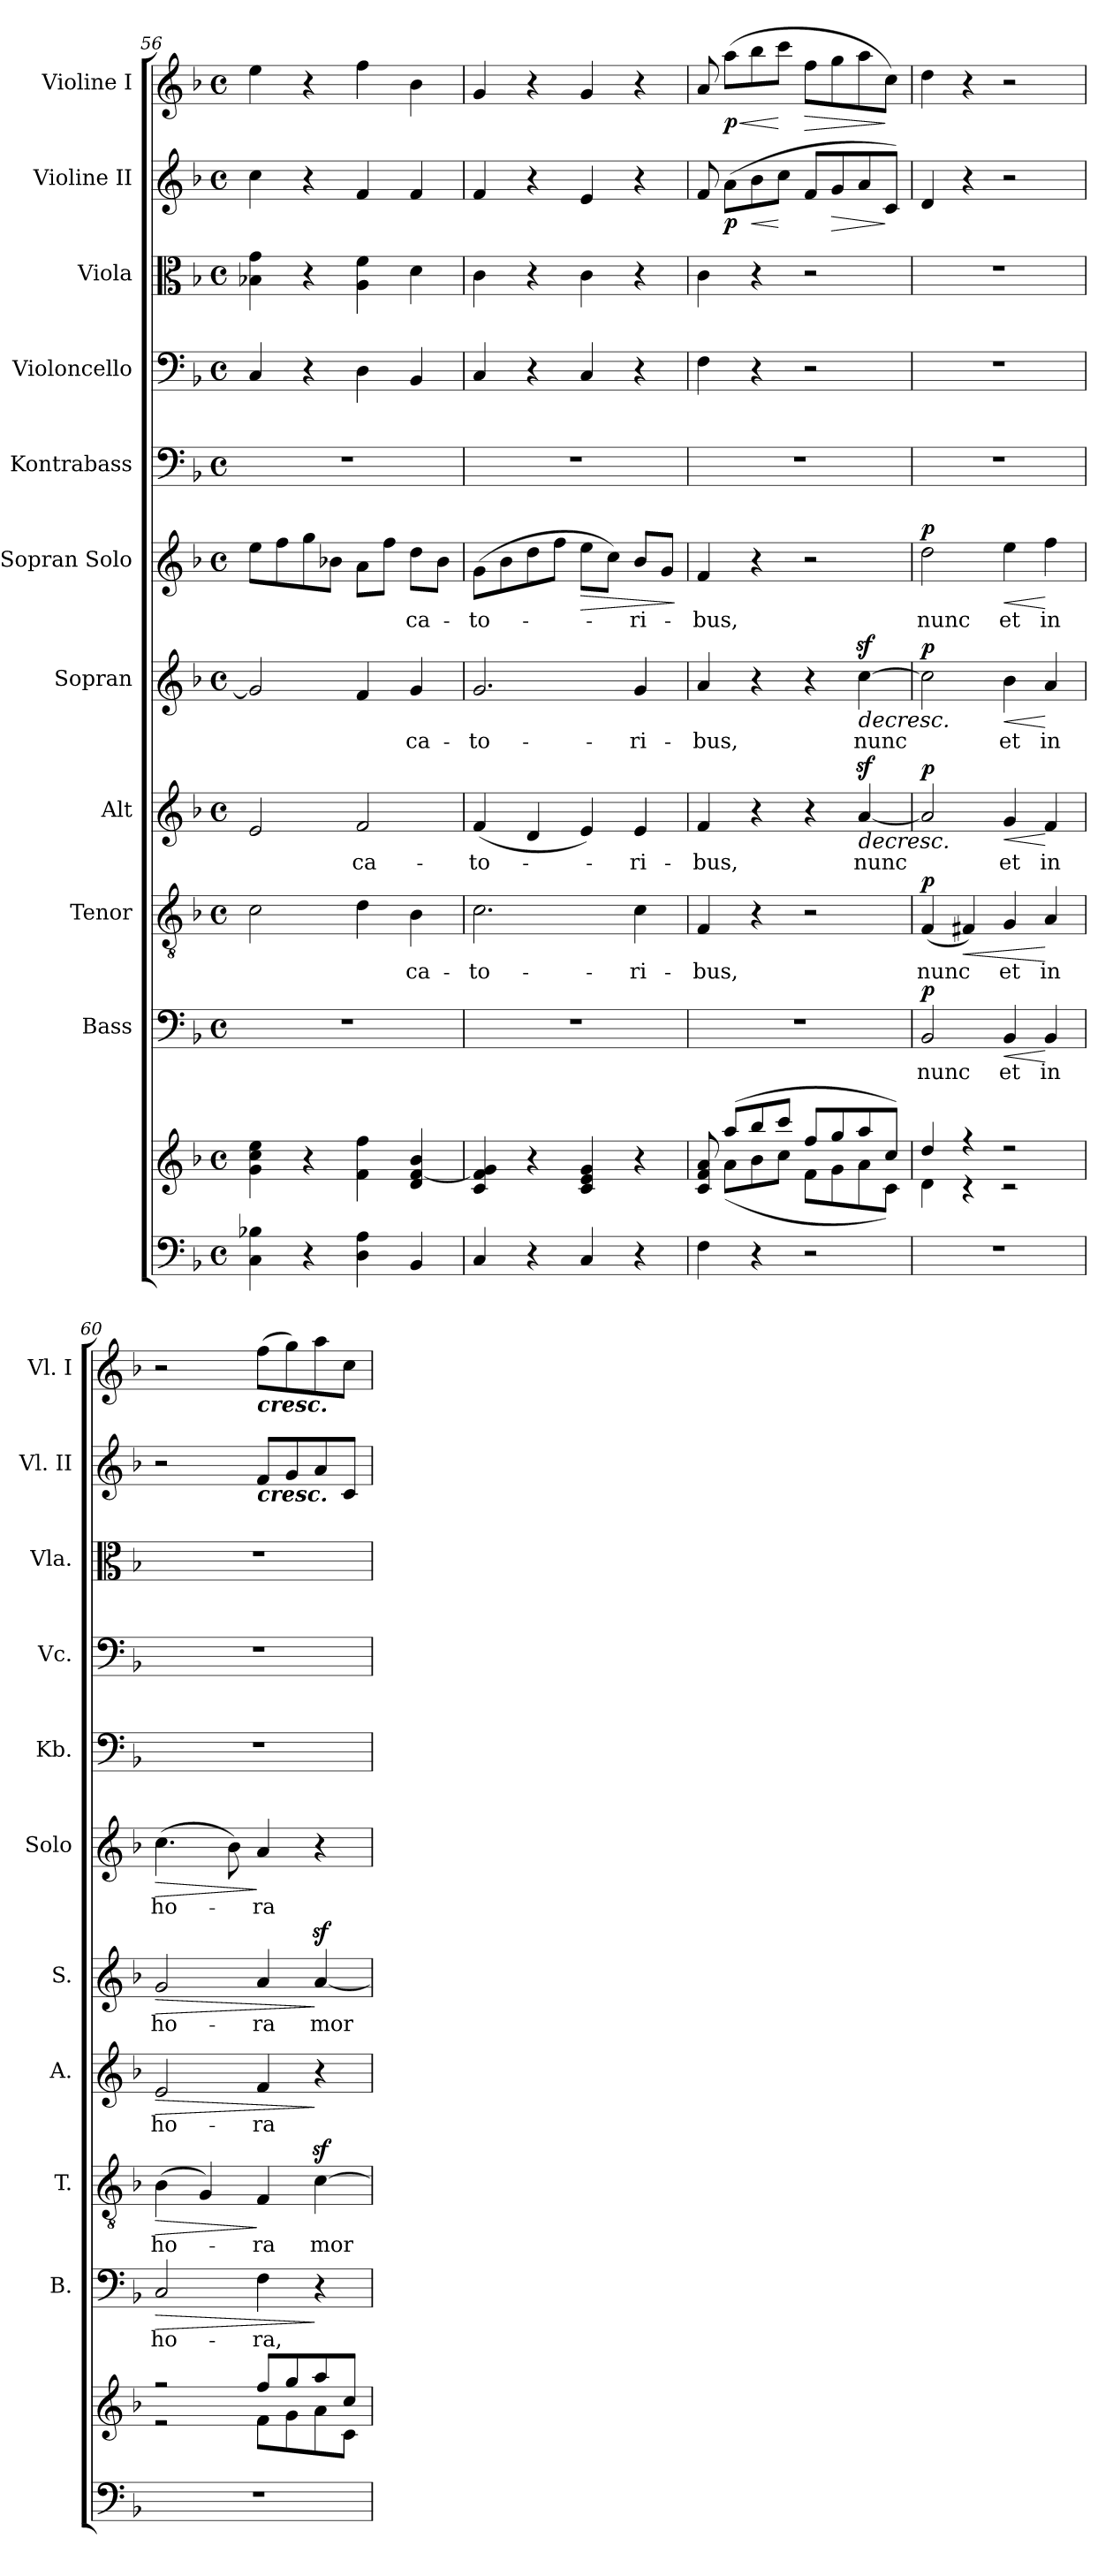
**kern	**kern	**kern	**text	**dynam	**kern	**text	**dynam	**kern	**text	**dynam	**kern	**text	**dynam	**kern	**text	**dynam	**kern	**kern	**kern	**kern	**dynam	**kern	**dynam
*part11	*part11	*part10	*part10	*part10	*part9	*part9	*part9	*part8	*part8	*part8	*part7	*part7	*part7	*part6	*part6	*part6	*part5	*part4	*part3	*part2	*part2	*part1	*part1
*staff12	*staff11	*staff10	*staff10	*staff10	*staff9	*staff9	*staff9	*staff8	*staff8	*staff8	*staff7	*staff7	*staff7	*staff6	*staff6	*staff6	*staff5	*staff4	*staff3	*staff2	*staff2	*staff1	*staff1
*	*	*I"Bass	*	*	*I"Tenor	*	*	*I"Alt	*	*	*I"Sopran	*	*	*I"Sopran Solo	*	*	*I"Kontrabass	*I"Violoncello	*I"Viola	*I"Violine II	*	*I"Violine I	*
*	*	*I'B.	*	*	*I'T.	*	*	*I'A.	*	*	*I'S.	*	*	*I'Solo	*	*	*I'Kb.	*I'Vc.	*I'Vla.	*I'Vl. II	*	*I'Vl. I	*
!!LO:PB:g=z
*clefF4	*clefG2	*clefF4	*	*	*clefGv2	*	*	*clefG2	*	*	*clefG2	*	*	*clefG2	*	*	*clefF4	*clefF4	*clefC3	*clefG2	*	*clefG2	*
*	*	*	*	*	*	*	*	*	*	*	*	*	*	*	*	*	*ITrd7c12	*	*	*	*	*	*
*k[b-]	*k[b-]	*k[b-]	*	*	*k[b-]	*	*	*k[b-]	*	*	*k[b-]	*	*	*k[b-]	*	*	*k[b-]	*k[b-]	*k[b-]	*k[b-]	*	*k[b-]	*
*F:	*F:	*F:	*	*	*F:	*	*	*F:	*	*	*F:	*	*	*F:	*	*	*F:	*F:	*F:	*F:	*	*F:	*
*M4/4	*M4/4	*M4/4	*	*	*M4/4	*	*	*M4/4	*	*	*M4/4	*	*	*M4/4	*	*	*M4/4	*M4/4	*M4/4	*M4/4	*	*M4/4	*
*met(c)	*met(c)	*met(c)	*	*	*met(c)	*	*	*met(c)	*	*	*met(c)	*	*	*met(c)	*	*	*met(c)	*met(c)	*met(c)	*met(c)	*	*met(c)	*
=56	=56	=56	=56	=56	=56	=56	=56	=56	=56	=56	=56	=56	=56	=56	=56	=56	=56	=56	=56	=56	=56	=56	=56
4C\ 4B-X\	4g\ 4cc\ 4ee\	1r	.	.	2c\	.	.	2e/	.	.	2g/]	.	.	8ee\L	.	.	1r	4C/	4B-X\ 4g\	4cc\	.	4ee\	.
.	.	.	.	.	.	.	.	.	.	.	.	.	.	8ff\	.	.	.	.	.	.	.	.	.
4r	4r	.	.	.	.	.	.	.	.	.	.	.	.	8gg\	.	.	.	4r	4r	4r	.	4r	.
.	.	.	.	.	.	.	.	.	.	.	.	.	.	8b-X\J	.	.	.	.	.	.	.	.	.
!	!	!	!	!	!	!	!	!	!LO:LY:b	!	!	!	!	!	!	!	!	!	!	!	!	!	!
4D\ 4A\	4f\ 4ff\	.	.	.	4d\	.	.	2f/	-ca-	.	4f/	.	.	8a\L	.	.	.	4D\	4A\ 4f\	4f/	.	4ff\	.
.	.	.	.	.	.	.	.	.	.	.	.	.	.	8ff\J	.	.	.	.	.	.	.	.	.
!	!	!	!	!	!	!LO:LY:b	!	!	!	!	!	!LO:LY:b	!	!	!LO:LY:b	!	!	!	!	!	!	!	!
4BB-/	4d/ [4f/ 4b-/	.	.	.	4B-\	-ca-	.	.	.	.	4g/	-ca-	.	8dd\L	-ca-	.	.	4BB-/	4d\	4f/	.	4b-\	.
.	.	.	.	.	.	.	.	.	.	.	.	.	.	8b-\J	.	.	.	.	.	.	.	.	.
=57	=57	=57	=57	=57	=57	=57	=57	=57	=57	=57	=57	=57	=57	=57	=57	=57	=57	=57	=57	=57	=57	=57	=57
!	!	!	!	!	!	!LO:LY:b	!	!	!LO:LY:b	!	!	!LO:LY:b	!	!	!LO:LY:b	!	!	!	!	!	!	!	!
4C/	4c/ 4f/] 4g/	1r	.	.	2.c\	-to-	.	(<4f/	-to-	.	2.g/	-to-	.	(>8g\L	-to-	.	1r	4C/	4c\	4f/	.	4g/	.
.	.	.	.	.	.	.	.	.	.	.	.	.	.	8b-\	.	.	.	.	.	.	.	.	.
4r	4r	.	.	.	.	.	.	4d/	.	.	.	.	.	8dd\	.	.	.	4r	4r	4r	.	4r	.
.	.	.	.	.	.	.	.	.	.	.	.	.	.	8ff\J	.	.	.	.	.	.	.	.	.
!	!	!	!	!	!	!	!	!	!	!	!	!	!	!	!	!LO:HP:b	!	!	!	!	!	!	!
4C/	4c/ 4e/ 4g/	.	.	.	.	.	.	4e/)	.	.	.	.	.	8ee\L	.	>	.	4C/	4c\	4e/	.	4g/	.
.	.	.	.	.	.	.	.	.	.	.	.	.	.	8cc\J)	.	.	.	.	.	.	.	.	.
!	!	!	!	!	!	!LO:LY:b	!	!	!LO:LY:b	!	!	!LO:LY:b	!	!	!LO:LY:b	!	!	!	!	!	!	!	!
4r	4r	.	.	.	4c\	-ri-	.	4e/	-ri-	.	4g/	-ri-	.	8b-/L	-ri-	.	.	4r	4r	4r	.	4r	.
.	.	.	.	.	.	.	.	.	.	.	.	.	.	8g/J	.	.	.	.	.	.	.	.	.
.	.	.	.	.	.	.	.	.	.	.	.	.	.	.	.	]	.	.	.	.	.	.	.
=58	=58	=58	=58	=58	=58	=58	=58	=58	=58	=58	=58	=58	=58	=58	=58	=58	=58	=58	=58	=58	=58	=58	=58
*	*^	*	*	*	*	*	*	*	*	*	*	*	*	*	*	*	*	*	*	*	*	*	*
!	!	!	!	!	!	!	!LO:LY:b	!	!	!LO:LY:b	!	!	!LO:LY:b	!	!	!LO:LY:b	!	!	!	!	!	!	!	!
4F\	8c/ 8f/ 8a/	8ryy	1r	.	.	4F/	-bus,	.	4f/	-bus,	.	4a/	-bus,	.	4f/	-bus,	.	1r	4F\	4c\	8f/	.	8a/	.
!	!	!	!	!	!	!	!	!	!	!	!	!	!	!	!	!	!	!	!	!	!	!LO:DY:b	!	!LO:HP:b
!	!	!	!	!	!	!	!	!	!	!	!	!	!	!	!	!	!	!	!	!	!	!	!	!LO:DY:n=1:b
.	(>8aa/L	(<8a\L	.	.	.	.	.	.	.	.	.	.	.	.	.	.	.	.	.	.	(>8a\L	p	(>8aa\L	< p
!	!	!	!	!	!	!	!	!	!	!	!	!	!	!	!	!	!	!	!	!	!	!LO:HP:b	!	!
4r	8bb-/	8b-\	.	.	.	4r	.	.	4r	.	.	4r	.	.	4r	.	.	.	4r	4r	8b-\	<	8bb-\	.
.	8ccc/J	8cc\J	.	.	.	.	.	.	.	.	.	.	.	.	.	.	.	.	.	.	8cc\J	[	8ccc\J	[
!	!	!	!	!	!	!	!	!	!	!	!	!	!	!	!	!	!	!	!	!	!	!	!	!LO:HP:b
2r	8ff/L	8f\L	.	.	.	2r	.	.	4r	.	.	4r	.	.	2r	.	.	.	2r	2r	8f/L	.	8ff\L	>
!	!	!	!	!	!	!	!	!	!	!	!	!	!	!	!	!	!	!	!	!	!	!LO:HP:b	!	!
.	8gg/	8g\	.	.	.	.	.	.	.	.	.	.	.	.	.	.	.	.	.	.	8g/	>	8gg\	.
!	!	!	!	!	!	!	!	!	!	!LO:LY:b	!LO:HP:b	!	!LO:LY:b	!LO:HP:b	!	!	!	!	!	!	!	!	!	!
.	8aa/	8a\	.	.	.	.	.	.	[4az>/	nunc	>	[4ccz>\	nunc	>	.	.	.	.	.	.	8a/	.	8aa\	.
.	8cc/J)	8c\J)	.	.	.	.	.	.	.	.	.	.	.	.	.	.	.	.	.	.	8c/J)	]	8cc\J)	]
=59	=59	=59	=59	=59	=59	=59	=59	=59	=59	=59	=59	=59	=59	=59	=59	=59	=59	=59	=59	=59	=59	=59	=59	=59
!	!	!	!	!LO:LY:b	!LO:DY:a	!	!LO:LY:b	!LO:DY:a	!	!	!LO:DY:a	!	!	!LO:DY:a	!	!LO:LY:b	!LO:DY:a	!	!	!	!	!	!	!
1r	4dd/	4d\	2BB-/	nunc	p	(<4F/	nunc	p	2a/]	.	p	2cc\]	.	p	2dd\	nunc	p	1r	1r	1r	4d/	.	4dd\	.
!	!	!	!	!	!	!	!	!LO:HP:b	!	!	!	!	!	!	!	!	!	!	!	!	!	!	!	!
.	4r	4r	.	.	.	4F#X/)	.	<	.	.	.	.	.	.	.	.	.	.	.	.	4r	.	4r	.
!	!	!	!	!LO:LY:b	!LO:HP:b	!	!LO:LY:b	!	!	!LO:LY:b	!LO:HP:n=1:b	!	!LO:LY:b	!LO:HP:n=1:b	!	!LO:LY:b	!LO:HP:b	!	!	!	!	!	!	!
.	2r	2r	4BB-/	et	<	4G/	et	.	4g/	et	] <	4b-\	et	] <	4ee\	et	<	.	.	.	2r	.	2r	.
!	!	!	!	!LO:LY:b	!	!	!LO:LY:b	!	!	!LO:LY:b	!	!	!LO:LY:b	!	!	!LO:LY:b	!	!	!	!	!	!	!	!
.	.	.	4BB-/	in	[	4A/	in	[	4f/	in	[	4a/	in	[	4ff\	in	[	.	.	.	.	.	.	.
=60	=60	=60	=60	=60	=60	=60	=60	=60	=60	=60	=60	=60	=60	=60	=60	=60	=60	=60	=60	=60	=60	=60	=60	=60
!	!	!	!	!LO:LY:b	!LO:HP:b	!	!LO:LY:b	!LO:HP:b	!	!LO:LY:b	!LO:HP:b	!	!LO:LY:b	!LO:HP:b	!	!LO:LY:b	!LO:HP:b	!	!	!	!	!	!	!
1r	2r	2r	2C/	ho-	>	(>4B-\	ho-	>	2e/	ho-	>	2g/	ho-	>	(>4.cc\	ho-	>	1r	1r	1r	2r	.	2r	.
.	.	.	.	.	.	4G/)	.	.	.	.	.	.	.	.	.	.	.	.	.	.	.	.	.	.
.	.	.	.	.	.	.	.	.	.	.	.	.	.	.	8b-\)	.	.	.	.	.	.	.	.	.
!	!	!	!	!	!	!	!	!	!	!	!	!	!	!	!	!	!	!	!	!	!	!	!LO:TX:b:Bi:t=cresc.	!
!	!	!	!	!	!	!	!	!	!	!	!	!	!	!	!	!	!	!	!	!	!LO:TX:b:Bi:t=cresc.	!	!	!
!	!	!	!	!LO:LY:b	!	!	!LO:LY:b	!	!	!LO:LY:b	!	!	!LO:LY:b	!	!	!LO:LY:b	!	!	!	!	!	!	!	!
.	8ff/L	8f\L	4F\	-ra,	.	4F/	-ra	]	4f/	-ra	.	4a/	-ra	.	4a/	-ra	]	.	.	.	8f/L	.	(>8ff\L	.
.	8gg/	8g\	.	.	.	.	.	.	.	.	.	.	.	.	.	.	.	.	.	.	8g/	.	8gg\)	.
!	!	!	!	!	!	!	!LO:LY:b	!	!	!	!	!	!LO:LY:b	!	!	!	!	!	!	!	!	!	!	!
.	8aa/	8a\	4r	.	]	[4cz>\	mor-	.	4r	.	]	[4az>/	mor-	]	4r	.	.	.	.	.	8a/	.	8aa\	.
.	8cc/J	8c\J	.	.	.	.	.	.	.	.	.	.	.	.	.	.	.	.	.	.	8c/J	.	8cc\J	.
*	*v	*v	*	*	*	*	*	*	*	*	*	*	*	*	*	*	*	*	*	*	*	*	*	*
=	=	=	=	=	=	=	=	=	=	=	=	=	=	=	=	=	=	=	=	=	=	=	=
*-	*-	*-	*-	*-	*-	*-	*-	*-	*-	*-	*-	*-	*-	*-	*-	*-	*-	*-	*-	*-	*-	*-	*-
